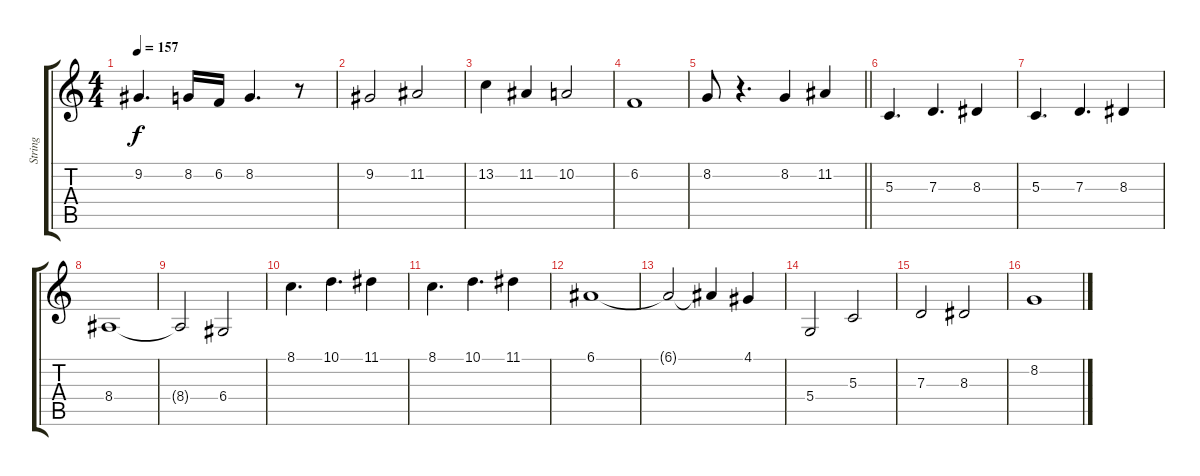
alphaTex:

\track ("String" "String") {instrument stringensemble1}
\staff {score tabs}
\tuning (E4 B3 G3 D3 A2 D2) {hide}
\ts (4 4)
\tempo 157
\clef g2
\ks c
9.2.4{d dy f} 8.2.16 6.2.16 8.2.4{d} r.8 |
9.2.2 11.2.2 |
13.2.4 11.2.4 10.2.2 |
6.2.1 |
\barLineRight lightlight
8.2.8 r.4{d} 8.2.4 11.2.4 |
5.3.4{d} 7.3.4{d} 8.3.4 |
5.3.4{d} 7.3.4{d} 8.3.4 |
8.4.1 |
8.4{t}.2 6.4.2 |
8.1.4{d} 10.1.4{d} 11.1.4 |
8.1.4{d} 10.1.4{d} 11.1.4 |
6.1.1 |
6.1{t}.2 6.1{t}.4 4.1.4 |
5.4.2 5.3.2 |
7.3.2 8.3.2 |
8.2.1
